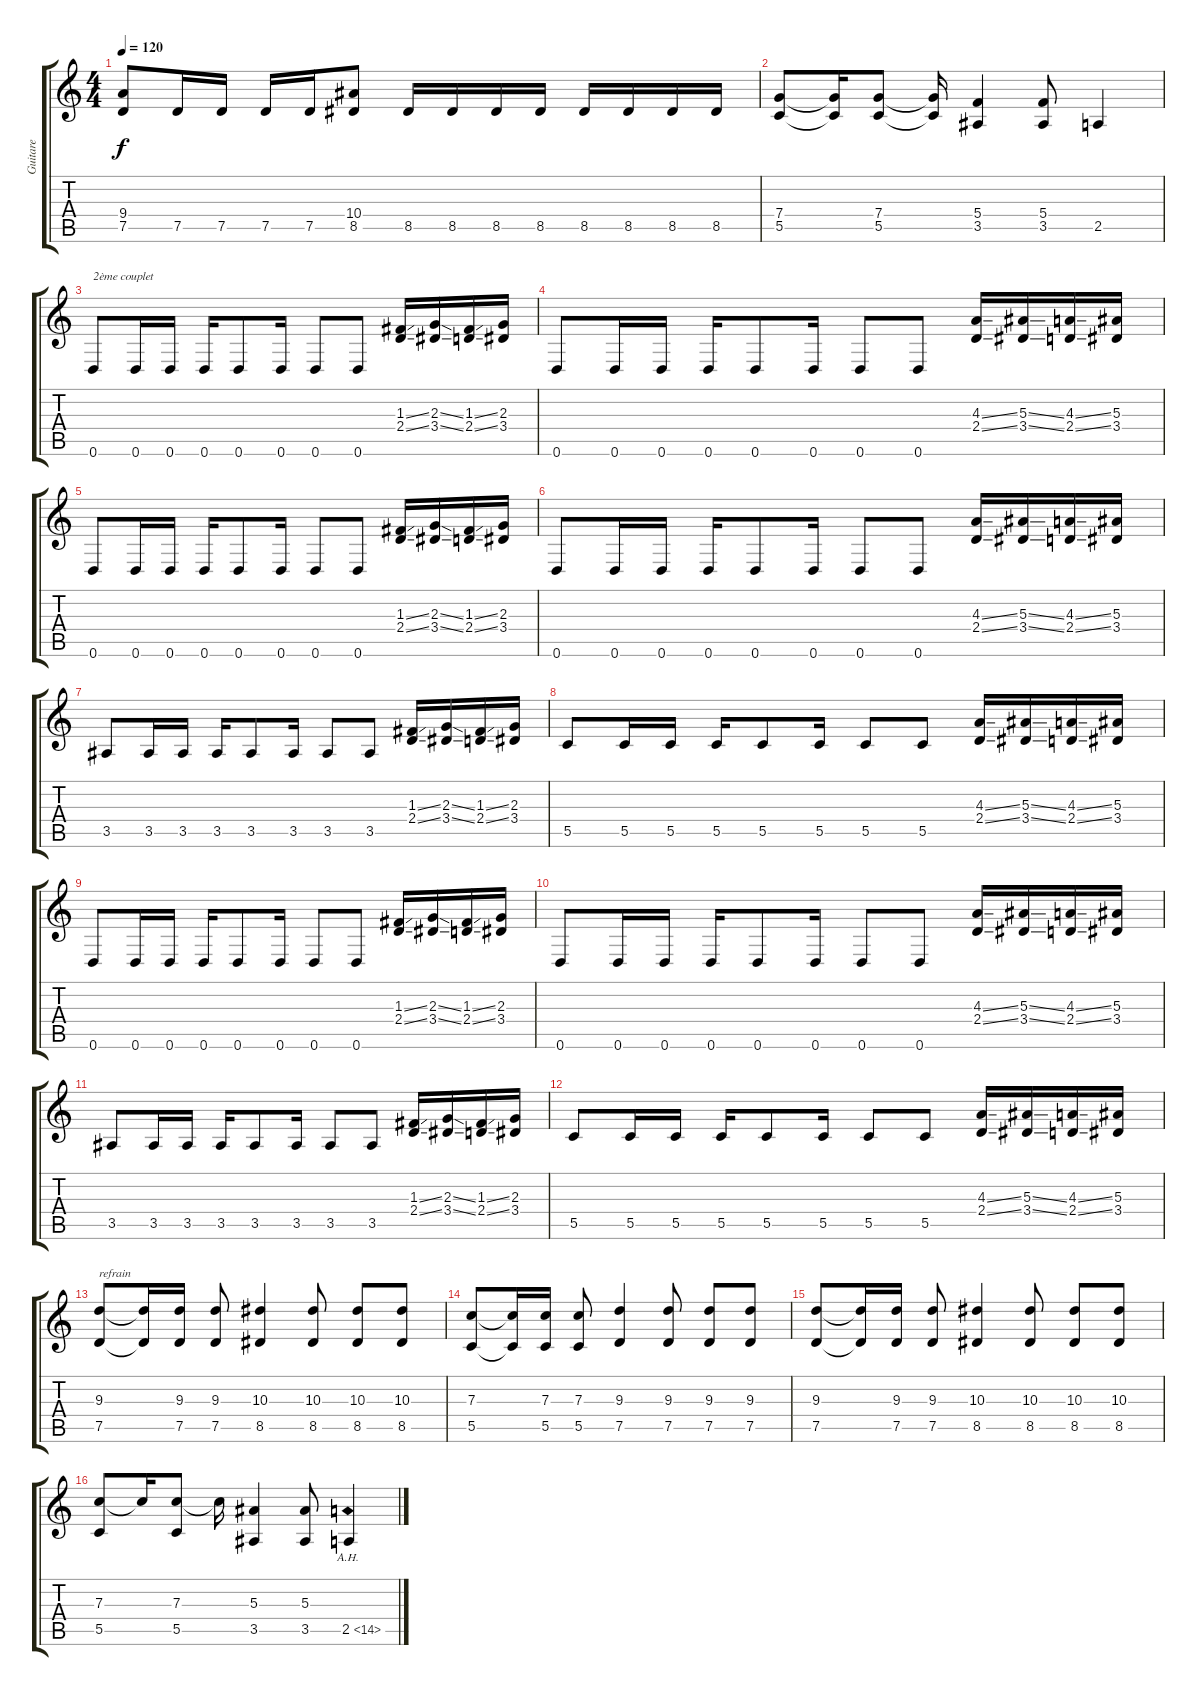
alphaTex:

\track ("Guitare" "Guitare") {instrument distortionguitar}
\staff {score tabs}
\tuning (D4 A3 F3 C3 G2 D2) {hide}
\ts (4 4)
\tempo 120
\clef g2
\ks c
(9.4 7.5).8{dy f} 7.5.16 7.5.16 7.5.16 7.5.16 (10.4 8.5).8 8.5.16 8.5.16 8.5.16 8.5.16 8.5.16 8.5.16 8.5.16 8.5.16 |
(7.4 5.5).8 (7.4{t} 5.5{t}).16 (7.4 5.5).8 (7.4{t} 5.5{t}).16 (5.4 3.5).4 (5.4 3.5).8 2.5.4 |
0.6.8{txt "2ème couplet"} 0.6.16 0.6.16 0.6.16 0.6.8 0.6.16 0.6.8 0.6.8 (1.3{ss} 2.4{ss}).16 (2.3{ss} 3.4{ss}).16 (1.3{ss} 2.4{ss}).16 (2.3 3.4).16 |
0.6.8 0.6.16 0.6.16 0.6.16 0.6.8 0.6.16 0.6.8 0.6.8 (4.3{ss} 2.4{ss}).16 (5.3{ss} 3.4{ss}).16 (4.3{ss} 2.4{ss}).16 (5.3 3.4).16 |
0.6.8 0.6.16 0.6.16 0.6.16 0.6.8 0.6.16 0.6.8 0.6.8 (1.3{ss} 2.4{ss}).16 (2.3{ss} 3.4{ss}).16 (1.3{ss} 2.4{ss}).16 (2.3 3.4).16 |
0.6.8 0.6.16 0.6.16 0.6.16 0.6.8 0.6.16 0.6.8 0.6.8 (4.3{ss} 2.4{ss}).16 (5.3{ss} 3.4{ss}).16 (4.3{ss} 2.4{ss}).16 (5.3 3.4).16 |
3.5.8 3.5.16 3.5.16 3.5.16 3.5.8 3.5.16 3.5.8 3.5.8 (1.3{ss} 2.4{ss}).16 (2.3{ss} 3.4{ss}).16 (1.3{ss} 2.4{ss}).16 (2.3 3.4).16 |
5.5.8 5.5.16 5.5.16 5.5.16 5.5.8 5.5.16 5.5.8 5.5.8 (4.3{ss} 2.4{ss}).16 (5.3{ss} 3.4{ss}).16 (4.3{ss} 2.4{ss}).16 (5.3 3.4).16 |
0.6.8 0.6.16 0.6.16 0.6.16 0.6.8 0.6.16 0.6.8 0.6.8 (1.3{ss} 2.4{ss}).16 (2.3{ss} 3.4{ss}).16 (1.3{ss} 2.4{ss}).16 (2.3 3.4).16 |
0.6.8 0.6.16 0.6.16 0.6.16 0.6.8 0.6.16 0.6.8 0.6.8 (4.3{ss} 2.4{ss}).16 (5.3{ss} 3.4{ss}).16 (4.3{ss} 2.4{ss}).16 (5.3 3.4).16 |
3.5.8 3.5.16 3.5.16 3.5.16 3.5.8 3.5.16 3.5.8 3.5.8 (1.3{ss} 2.4{ss}).16 (2.3{ss} 3.4{ss}).16 (1.3{ss} 2.4{ss}).16 (2.3 3.4).16 |
5.5.8 5.5.16 5.5.16 5.5.16 5.5.8 5.5.16 5.5.8 5.5.8 (4.3{ss} 2.4{ss}).16 (5.3{ss} 3.4{ss}).16 (4.3{ss} 2.4{ss}).16 (5.3 3.4).16 |
(9.3 7.5).8{txt "refrain"} (9.3{t} 7.5{t}).16 (9.3 7.5).16 (9.3 7.5).8 (10.3 8.5).4 (10.3 8.5).8 (10.3 8.5).8 (10.3 8.5).8 |
(7.3 5.5).8 (7.3{t} 5.5{t}).16 (7.3 5.5).16 (7.3 5.5).8 (9.3 7.5).4 (9.3 7.5).8 (9.3 7.5).8 (9.3 7.5).8 |
(9.3 7.5).8 (9.3{t} 7.5{t}).16 (9.3 7.5).16 (9.3 7.5).8 (10.3 8.5).4 (10.3 8.5).8 (10.3 8.5).8 (10.3 8.5).8 |
(7.3 5.5).8 7.3{t}.16 (7.3 5.5).8 7.3{t}.16 (5.3 3.5).4 (5.3 3.5).8 2.5{ah 12}.4
